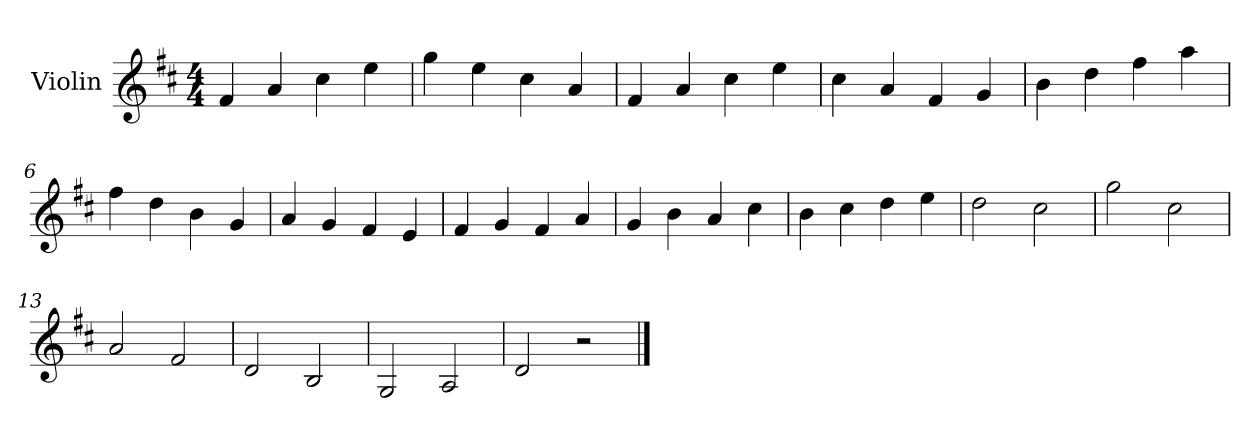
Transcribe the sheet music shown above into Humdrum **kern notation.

**kern
*part1
*staff1
*I"Violin
*I'Vln.
*clefG2
*k[f#c#]
*M4/4
=1
4f#/
4a/
4cc#\
4ee\
=2
4gg\
4ee\
4cc#\
4a/
=3
4f#/
4a/
4cc#\
4ee\
=4
4cc#\
4a/
4f#/
4g/
=5
4b\
4dd\
4ff#\
4aa\
=6
4ff#\
4dd\
4b\
4g/
=7
4a/
4g/
4f#/
4e/
=8
4f#/
4g/
4f#/
4a/
=9
4g/
4b\
4a/
4cc#\
=10
4b\
4cc#\
4dd\
4ee\
!!LO:LB:g=z
=11
2dd\
2cc#\
=12
2gg\
2cc#\
=13
2a/
2f#/
=14
2d/
2B/
=15
2G/
2A/
=16
2d/
2r
==
*-
